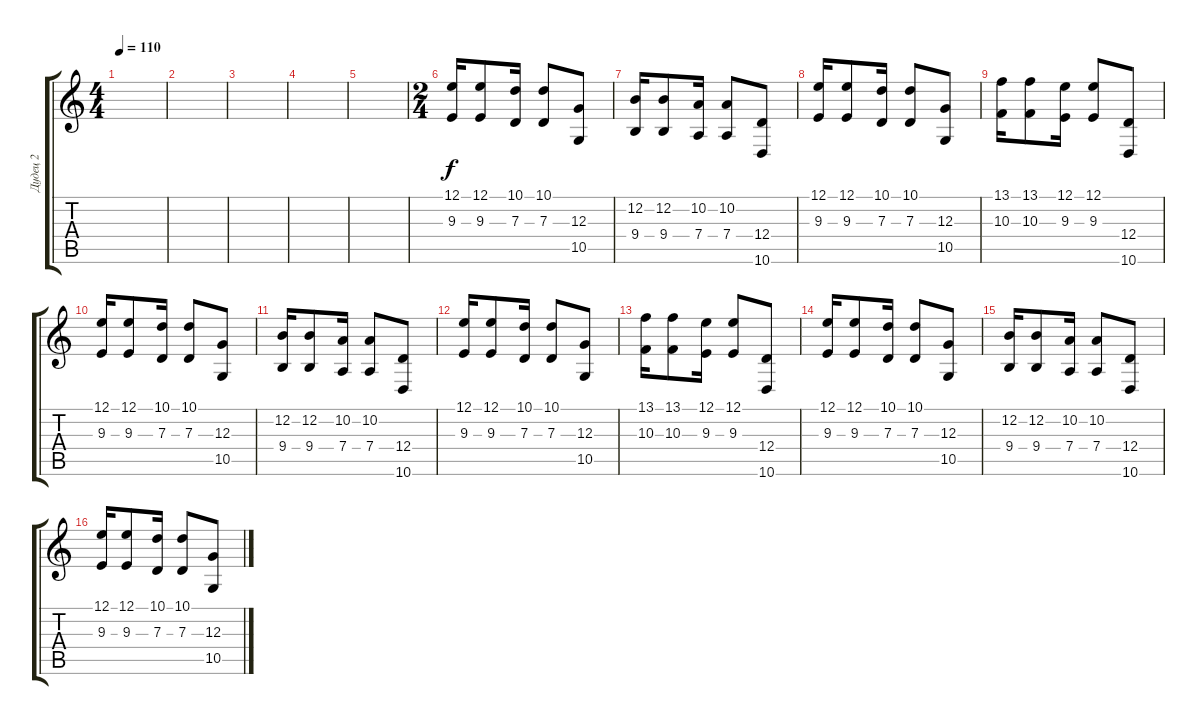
\track ("Дудец 2" "Дудец 2") {instrument trumpet}
\staff {score tabs}
\tuning (E4 B3 G3 D3 A2 E2) {hide}
\ts (4 4)
\tempo 110
\clef g2
\ks c
|
|
|
|
|
\ts (2 4)
(12.1 9.3).16 (12.1 9.3).8 (10.1 7.3).16 (10.1 7.3).8 (12.3 10.5).8 |
(12.2 9.4).16 (12.2 9.4).8 (10.2 7.4).16 (10.2 7.4).8 (12.4 10.6).8 |
(12.1 9.3).16 (12.1 9.3).8 (10.1 7.3).16 (10.1 7.3).8 (12.3 10.5).8 |
(13.1 10.3).16 (13.1 10.3).8 (12.1 9.3).16 (12.1 9.3).8 (12.4 10.6).8 |
(12.1 9.3).16 (12.1 9.3).8 (10.1 7.3).16 (10.1 7.3).8 (12.3 10.5).8 |
(12.2 9.4).16 (12.2 9.4).8 (10.2 7.4).16 (10.2 7.4).8 (12.4 10.6).8 |
(12.1 9.3).16 (12.1 9.3).8 (10.1 7.3).16 (10.1 7.3).8 (12.3 10.5).8 |
(13.1 10.3).16 (13.1 10.3).8 (12.1 9.3).16 (12.1 9.3).8 (12.4 10.6).8 |
(12.1 9.3).16 (12.1 9.3).8 (10.1 7.3).16 (10.1 7.3).8 (12.3 10.5).8 |
(12.2 9.4).16 (12.2 9.4).8 (10.2 7.4).16 (10.2 7.4).8 (12.4 10.6).8 |
(12.1 9.3).16 (12.1 9.3).8 (10.1 7.3).16 (10.1 7.3).8 (12.3 10.5).8
